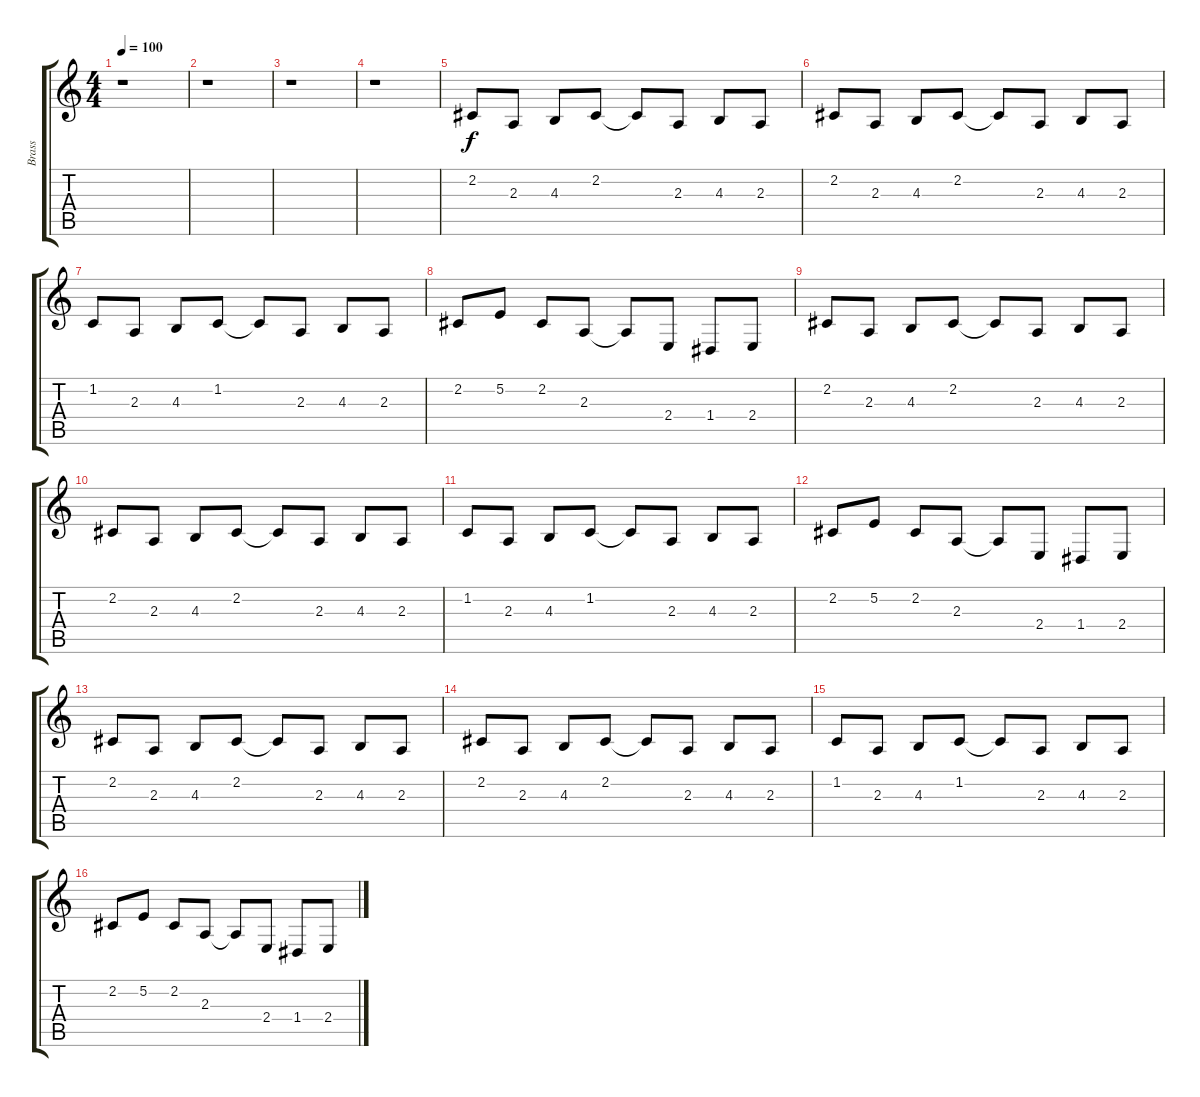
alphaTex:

\track ("Brass" "Brass") {instrument brasssection}
\staff {score tabs}
\tuning (E4 B3 G3 D3 A2 E2) {hide}
\ts (4 4)
\tempo 100
\clef g2
\ks c
r.1{dy f} |
r.1 |
r.1 |
r.1 |
2.2.8 2.3.8 4.3.8 2.2.8 2.2{t}.8 2.3.8 4.3.8 2.3.8 |
2.2.8 2.3.8 4.3.8 2.2.8 2.2{t}.8 2.3.8 4.3.8 2.3.8 |
1.2.8 2.3.8 4.3.8 1.2.8 1.2{t}.8 2.3.8 4.3.8 2.3.8 |
2.2.8 5.2.8 2.2.8 2.3.8 2.3{t}.8 2.4.8 1.4.8 2.4.8 |
2.2.8 2.3.8 4.3.8 2.2.8 2.2{t}.8 2.3.8 4.3.8 2.3.8 |
2.2.8 2.3.8 4.3.8 2.2.8 2.2{t}.8 2.3.8 4.3.8 2.3.8 |
1.2.8 2.3.8 4.3.8 1.2.8 1.2{t}.8 2.3.8 4.3.8 2.3.8 |
2.2.8 5.2.8 2.2.8 2.3.8 2.3{t}.8 2.4.8 1.4.8 2.4.8 |
2.2.8 2.3.8 4.3.8 2.2.8 2.2{t}.8 2.3.8 4.3.8 2.3.8 |
2.2.8 2.3.8 4.3.8 2.2.8 2.2{t}.8 2.3.8 4.3.8 2.3.8 |
1.2.8 2.3.8 4.3.8 1.2.8 1.2{t}.8 2.3.8 4.3.8 2.3.8 |
2.2.8 5.2.8 2.2.8 2.3.8 2.3{t}.8 2.4.8 1.4.8 2.4.8
